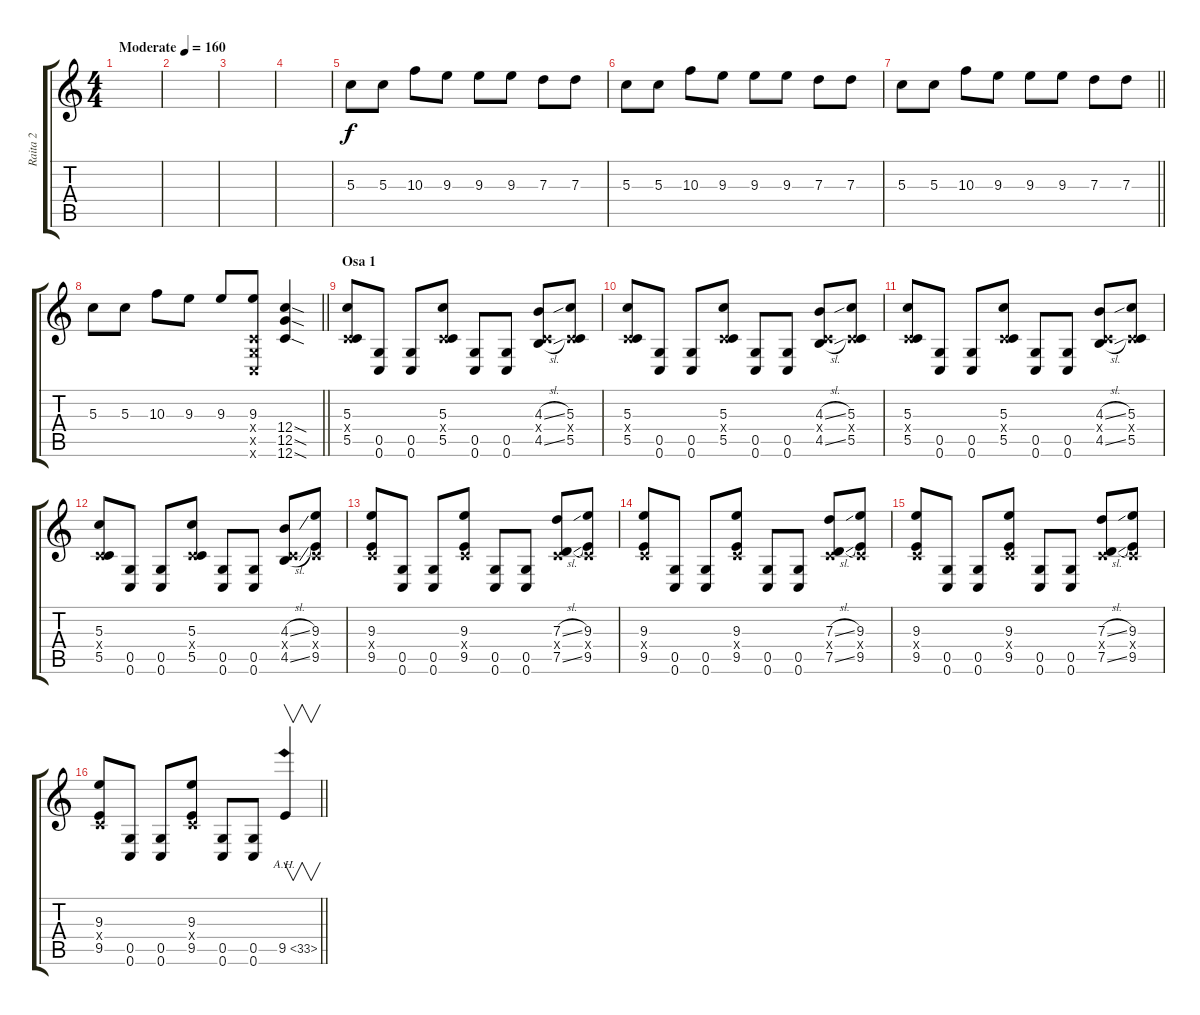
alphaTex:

\track ("Raita 2" "Raita 2") {instrument overdrivenguitar}
\staff {score tabs}
\tuning (E4 C4 G3 C3 G2 C2) {hide}
\ts (4 4)
\tempo (160 "Moderate")
\clef g2
\ks c
|
|
|
|
5.3.8 5.3.8 10.3.8 9.3.8 9.3.8 9.3.8 7.3.8 7.3.8 |
5.3.8 5.3.8 10.3.8 9.3.8 9.3.8 9.3.8 7.3.8 7.3.8 |
\barLineRight lightlight
5.3.8 5.3.8 10.3.8 9.3.8 9.3.8 9.3.8 7.3.8 7.3.8 |
\barLineRight lightlight
5.3.8 5.3.8 10.3.8 9.3.8 9.3.8 (9.3 0.4{x} 0.5{x} 0.6{x}).8 (12.4{sod} 12.5{sod} 12.6{sod}).4 |
\section ("" "Osa 1")
(5.3 0.4{x} 5.5).8 (0.5 0.6).8 (0.5 0.6).8 (5.3 0.4{x} 5.5).8 (0.5 0.6).8 (0.5 0.6).8 (4.3{sl} 0.4{x} 4.5{sl}).8 (5.3 0.4{x} 5.5).8 |
(5.3 0.4{x} 5.5).8 (0.5 0.6).8 (0.5 0.6).8 (5.3 0.4{x} 5.5).8 (0.5 0.6).8 (0.5 0.6).8 (4.3{sl} 0.4{x} 4.5{sl}).8 (5.3 0.4{x} 5.5).8 |
(5.3 0.4{x} 5.5).8 (0.5 0.6).8 (0.5 0.6).8 (5.3 0.4{x} 5.5).8 (0.5 0.6).8 (0.5 0.6).8 (4.3{sl} 0.4{x} 4.5{sl}).8 (5.3 0.4{x} 5.5).8 |
(5.3 0.4{x} 5.5).8 (0.5 0.6).8 (0.5 0.6).8 (5.3 0.4{x} 5.5).8 (0.5 0.6).8 (0.5 0.6).8 (4.3{sl} 0.4{x} 4.5{sl}).8 (9.3 0.4{x} 9.5).8 |
(9.3 0.4{x} 9.5).8 (0.5 0.6).8 (0.5 0.6).8 (9.3 0.4{x} 9.5).8 (0.5 0.6).8 (0.5 0.6).8 (7.3{sl} 0.4{x} 7.5{sl}).8 (9.3 0.4{x} 9.5).8 |
(9.3 0.4{x} 9.5).8 (0.5 0.6).8 (0.5 0.6).8 (9.3 0.4{x} 9.5).8 (0.5 0.6).8 (0.5 0.6).8 (7.3{sl} 0.4{x} 7.5{sl}).8 (9.3 0.4{x} 9.5).8 |
(9.3 0.4{x} 9.5).8 (0.5 0.6).8 (0.5 0.6).8 (9.3 0.4{x} 9.5).8 (0.5 0.6).8 (0.5 0.6).8 (7.3{sl} 0.4{x} 7.5{sl}).8 (9.3 0.4{x} 9.5).8 |
\barLineRight lightlight
(9.3 0.4{x} 9.5).8 (0.5 0.6).8 (0.5 0.6).8 (9.3 0.4{x} 9.5).8 (0.5 0.6).8 (0.5 0.6).8 9.5{ah 24}.4{v}
